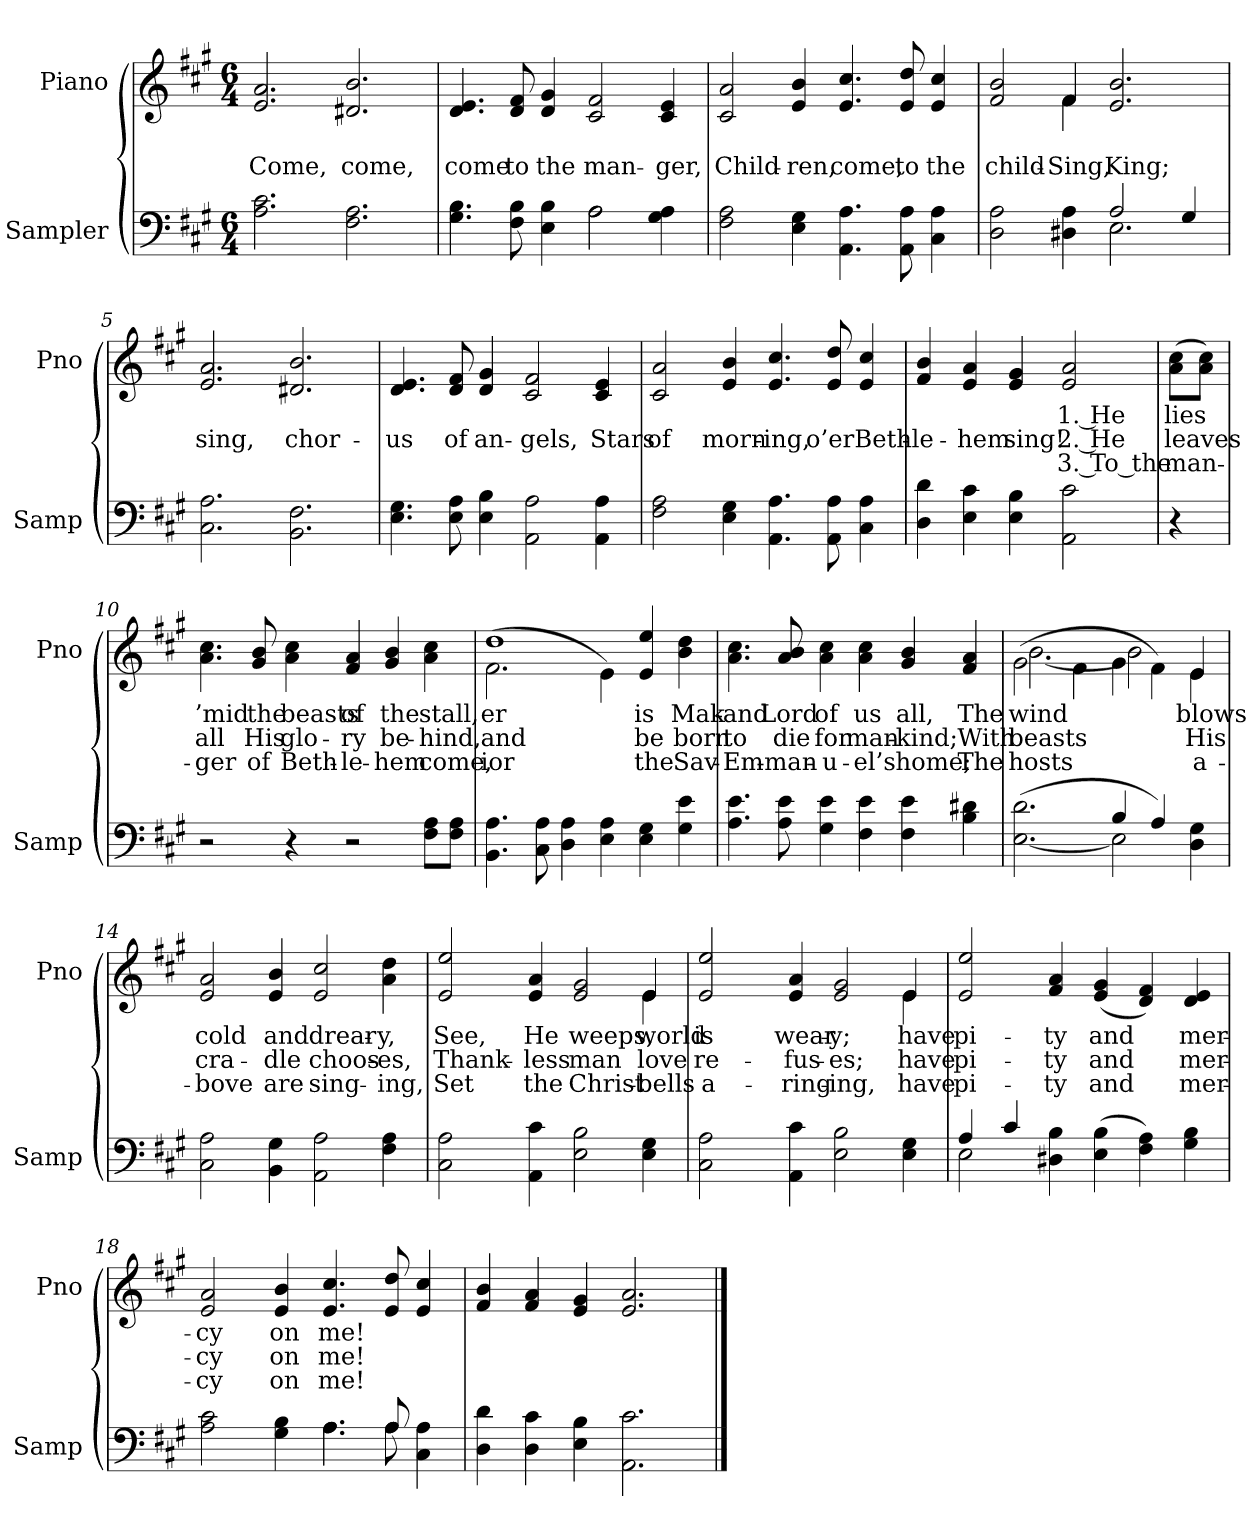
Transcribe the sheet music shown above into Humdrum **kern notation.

**kern	**kern	**text	**text	**text
*part2	*part1	*part1	*part1	*part1
*staff2	*staff1	*staff1	*staff1	*staff1
*I"Sampler	*I"Piano	*	*	*
*I'Samp	*I'Pno	*	*	*
*clefF4	*clefG2	*	*	*
*k[f#c#g#]	*k[f#c#g#]	*	*	*
*A:	*A:	*	*	*
*M6/4	*M6/4	*	*	*
=1	=1	=1	=1	=1
2.A 2.c#	2.e 2.a	.	Come,	.
2.F# 2.A	2.d#X 2.b	.	come,	.
=2	=2	=2	=2	=2
*^	*	*	*	*
4.G# 4.B	2.ryy	4.d 4.e	.	come	.
8F# 8B	.	8d 8f#	.	to	.
4E 4B	.	4d 4g#	.	the	.
2A\	2A	2c# 2f#	.	man-	.
4G# 4A	4ryy	4c# 4e	.	-ger,	.
*v	*v	*	*	*	*
=3	=3	=3	=3	=3
2F# 2A	2c# 2a	.	Child-	.
4E 4G#	4e 4b	.	-ren,	.
4.AA 4.A	4.e 4.cc#	.	come,	.
8AA 8A	8e 8dd	.	to	.
4C# 4A	4e 4cc#	.	the	.
=4	=4	=4	=4	=4
*^	*^	*	*	*
2D 2A	2.ryy	2f# 2b	2ryy	.	child-	.
4D#X 4A	.	4f#/	4f#	.	Sing,	.
2A/	2.E	2.e 2.b	2.ryy	.	King;	.
4G#/	.	.	.	.	.	.
*v	*v	*	*	*	*	*
*	*v	*v	*	*	*
=5	=5	=5	=5	=5
2.C# 2.A	2.e 2.a	.	sing,	.
2.BB 2.F#	2.d#X 2.b	.	chor-	.
=6	=6	=6	=6	=6
4.E 4.G#	4.d 4.e	.	-us	.
8E 8A	8d 8f#	.	of	.
4E 4B	4d 4g#	.	an-	.
2AA 2A	2c# 2f#	.	-gels,	.
4AA 4A	4c# 4e	.	Stars	.
=7	=7	=7	=7	=7
2F# 2A	2c# 2a	.	of	.
4E 4G#	4e 4b	.	morn-	.
4.AA 4.A	4.e 4.cc#	.	-ing,	.
8AA 8A	8e 8dd	.	o’er	.
4C# 4A	4e 4cc#	.	Beth-	.
=8	=8	=8	=8	=8
4D 4d	4f# 4b	.	-le-	.
4E 4c#	4e 4a	.	-hem	.
4E 4B	4e 4g#	.	sing!	.
2AA 2c#	2e 2a	1. He	2. He	3. To the
=9	=9	=9	=9	=9
4r	(8a\ 8cc#\L	lies	leaves	man-
.	8a\ 8cc#\J)	.	.	.
=10	=10	=10	=10	=10
2r	4.a 4.cc#	’mid	all	-ger
.	8g# 8b	the	His	of
4r	4a 4cc#	beasts	glo-	Beth-
2r	4f# 4a	of	-ry	-le-
.	4g# 4b	the	be-	-hem
8F#\ 8A\L	4a 4cc#	stall,	-hind,	come,
8F#\ 8A\J	.	.	.	.
=11	=11	=11	=11	=11
*	*^	*	*	*
4.BB 4.A	(2.f#\	1dd	-er	and	-ior
8C# 8A	.	.	.	.	.
4D 4A	.	.	.	.	.
4E 4A	4e\)	.	.	.	.
4E 4G#	4e 4ee	2ryy	is	be	the
4G# 4e	4b 4dd	.	Mak-	born	Sav-
*	*v	*v	*	*	*
=12	=12	=12	=12	=12
4.A 4.e	4.a 4.cc#	and	to	Em-
8A 8e	8a 8b	Lord	die	-man-
4G# 4e	4a 4cc#	of	for	-u-
4F# 4e	4a 4cc#	us	man-	-el’s
4F# 4e	4g# 4b	all,	-kind;	home;
4B 4d#X	4f# 4a	The	With	The
=13	=13	=13	=13	=13
*^	*^	*	*	*
([2.E\ 2.d\	2.ryy	(2g#\	[2.b	wind	beasts	hosts
.	.	4f#\	.	.	.	.
4B/	2E]	4g#\	2b]	.	.	.
4A/)	.	4f#\)	.	.	.	.
4D 4G#	4ryy	4e/	4e	blows	His	a-
*v	*v	*	*	*	*	*
*	*v	*v	*	*	*
=14	=14	=14	=14	=14
2C# 2A	2e 2a	cold	cra-	-bove
4BB 4G#	4e 4b	and	-dle	are
2AA 2A	2e 2cc#	drear-	choos-	sing-
4F# 4A	4a 4dd	-y,	-es,	-ing,
=15	=15	=15	=15	=15
*	*^	*	*	*
2C# 2A	2e 2ee	4ryy	See,	Thank-	Set
*	*v	*v	*	*	*
4AA 4c#	4e 4a	He	-less	the
2E 2B	2e 2g#	weeps,	man	Christ-
*	*^	*	*	*
4E 4G#	4e/	4e	world	love	bells
=16	=16	=16	=16	=16	=16
2C# 2A	2e 2ee	4ryy	is	re-	a-
*	*v	*v	*	*	*
4AA 4c#	4e 4a	wear-	-fus-	-ring-
2E 2B	2e 2g#	-y;	-es;	-ing,
*	*^	*	*	*
4E 4G#	4e/	4e	have	have	have
*	*v	*v	*	*	*
=17	=17	=17	=17	=17
*^	*	*	*	*
4A/	2E	2e 2ee	pi-	pi-	pi-
4c#/	.	.	.	.	.
4D#X 4B	1ryy	4f# 4a	-ty	-ty	-ty
(4E 4B	.	(4e 4g#	and	and	and
4F# 4A)	.	4d 4f#)	.	.	.
4G# 4B	.	4d 4e	mer-	mer-	mer-
=18	=18	=18	=18	=18	=18
2A 2c#	2.ryy	2e 2a	-cy	-cy	-cy
4G# 4B	.	4e 4b	on	on	on
4.A\	4.A	4.e 4.cc#	me!	me!	me!
8A/	8A	8e 8dd	.	.	.
4C# 4A	4ryy	4e 4cc#	.	.	.
*v	*v	*	*	*	*
=19	=19	=19	=19	=19
4D 4d	4f# 4b	.	.	.
4D 4c#	4f# 4a	.	.	.
4E 4B	4e 4g#	.	.	.
2.AA 2.c#	2.e 2.a	.	.	.
==	==	==	==	==
*-	*-	*-	*-	*-
